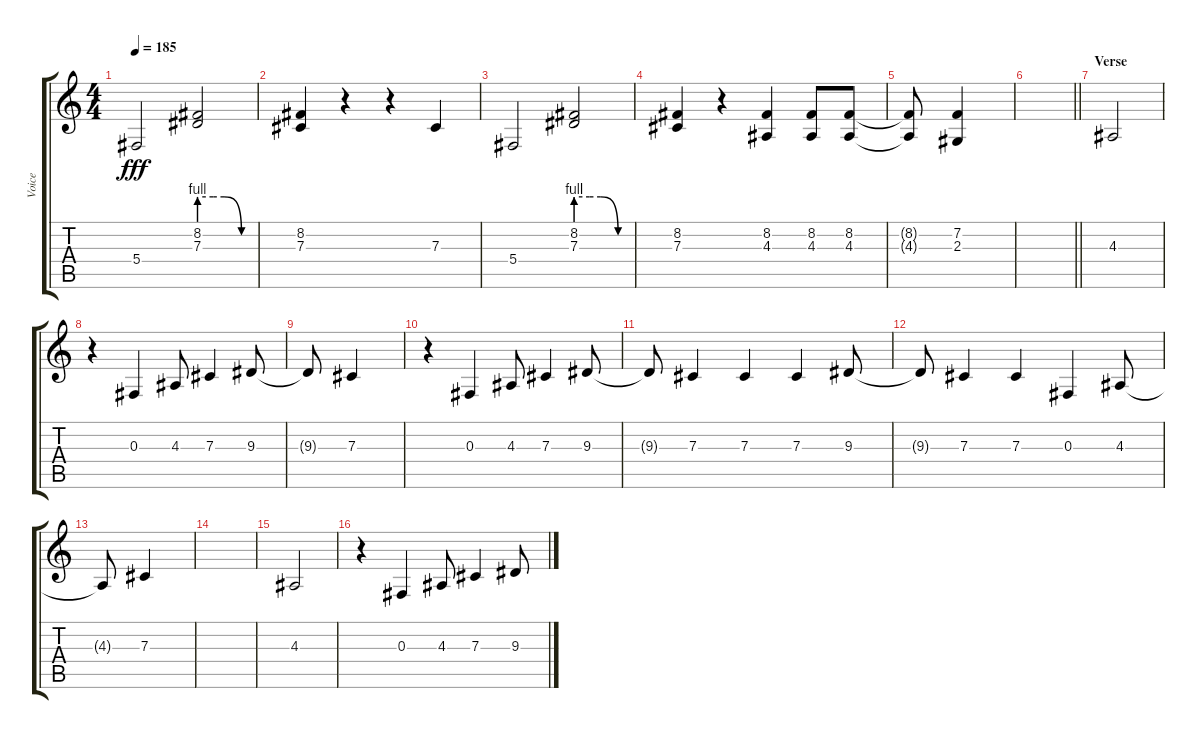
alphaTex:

\track ("Voice" "Voice") {instrument drawbarorgan}
\staff {score tabs}
\tuning (Eb4 Bb3 Gb3 Db3 Ab2 Eb2) {hide}
\ts (4 4)
\tempo 185
\clef g2
\ks c
5.4.2{dy fff} (8.2 7.3{be (custom 0 4 15 4 27 4 46 0 60 0)}).2 |
(8.2 7.3).4 r.4 r.4 7.3.4 |
5.4.2 (8.2 7.3{be (custom 0 4 15 4 27 4 46 0 60 0)}).2 |
(8.2 7.3).4 r.4 (8.2 4.3).4 (8.2 4.3).8 (8.2 4.3).8 |
(8.2{t} 4.3{t}).8 (7.2 2.3).4 |
\barLineRight lightlight
|
\section ("" "Verse")
4.3.2 |
r.4 0.3.4 4.3.8 7.3.4 9.3.8 |
9.3{t}.8 7.3.4 |
r.4 0.3.4 4.3.8 7.3.4 9.3.8 |
9.3{t}.8 7.3.4 7.3.4 7.3.4 9.3.8 |
9.3{t}.8 7.3.4 7.3.4 0.3.4 4.3.8 |
4.3{t}.8 7.3.4 |
|
4.3.2 |
r.4 0.3.4 4.3.8 7.3.4 9.3.8
